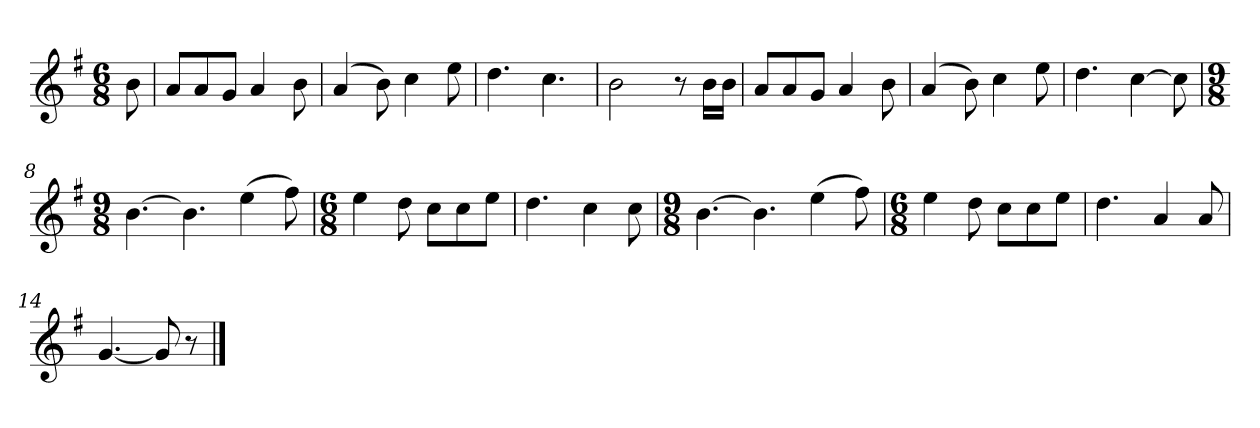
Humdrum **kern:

**kern
*part1
*staff1
*k[f#]
*M6/8
*MM120
=
8b
=1
8aL
8a
8gJ
4a
8b
=2
(4a
8b)
4cc
8ee
=3
4.dd
4.cc
=4
2b
8r
16bLL
16bJJ
=5
8aL
8a
8gJ
4a
8b
=6
(4a
8b)
4cc
8ee
=7
4.dd
[4cc
8cc]
=8
*M9/8
[4.b
4.b]
(4ee
8ff#)
=9
*M6/8
4ee
8dd
8ccL
8cc
8eeJ
=10
4.dd
4cc
8cc
=11
*M9/8
[4.b
4.b]
(4ee
8ff#)
=12
*M6/8
4ee
8dd
8ccL
8cc
8eeJ
=13
4.dd
4a
8a
=14
[4.g
8g]
8r
==
*-
